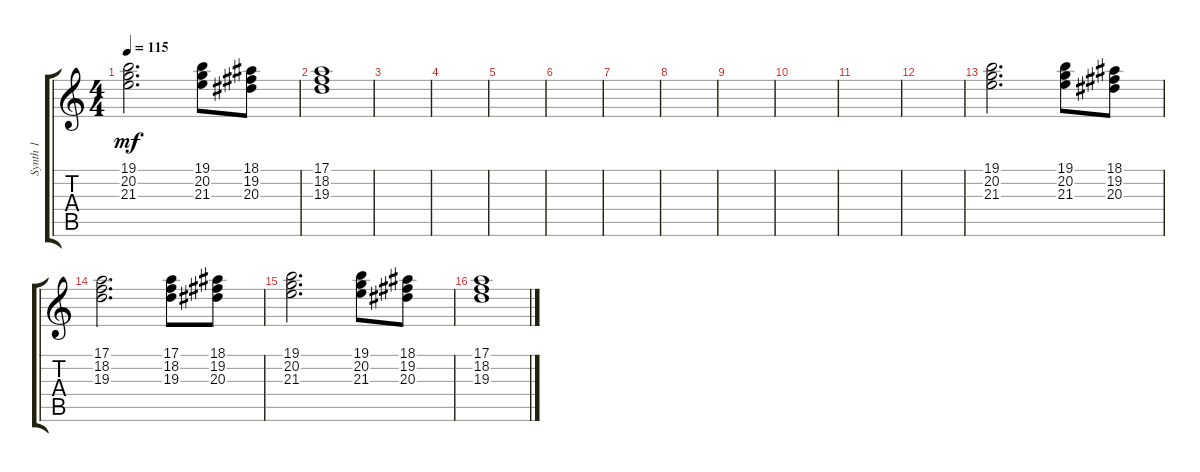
\track ("Synth 1" "Synth 1") {instrument synthbrass1}
\staff {score tabs}
\tuning (E4 B3 G3 D3 A2 E2) {hide}
\ts (4 4)
\tempo 115
\clef g2
\ks c
(19.1 20.2 21.3).2{d dy mf} (19.1 20.2 21.3).8 (18.1 19.2 20.3).8 |
(17.1 18.2 19.3).1 |
|
|
|
|
|
|
|
|
|
|
(19.1 20.2 21.3).2{d} (19.1 20.2 21.3).8 (18.1 19.2 20.3).8 |
(17.1 18.2 19.3).2{d} (17.1 18.2 19.3).8 (18.1 19.2 20.3).8 |
(19.1 20.2 21.3).2{d} (19.1 20.2 21.3).8 (18.1 19.2 20.3).8 |
(17.1 18.2 19.3).1
